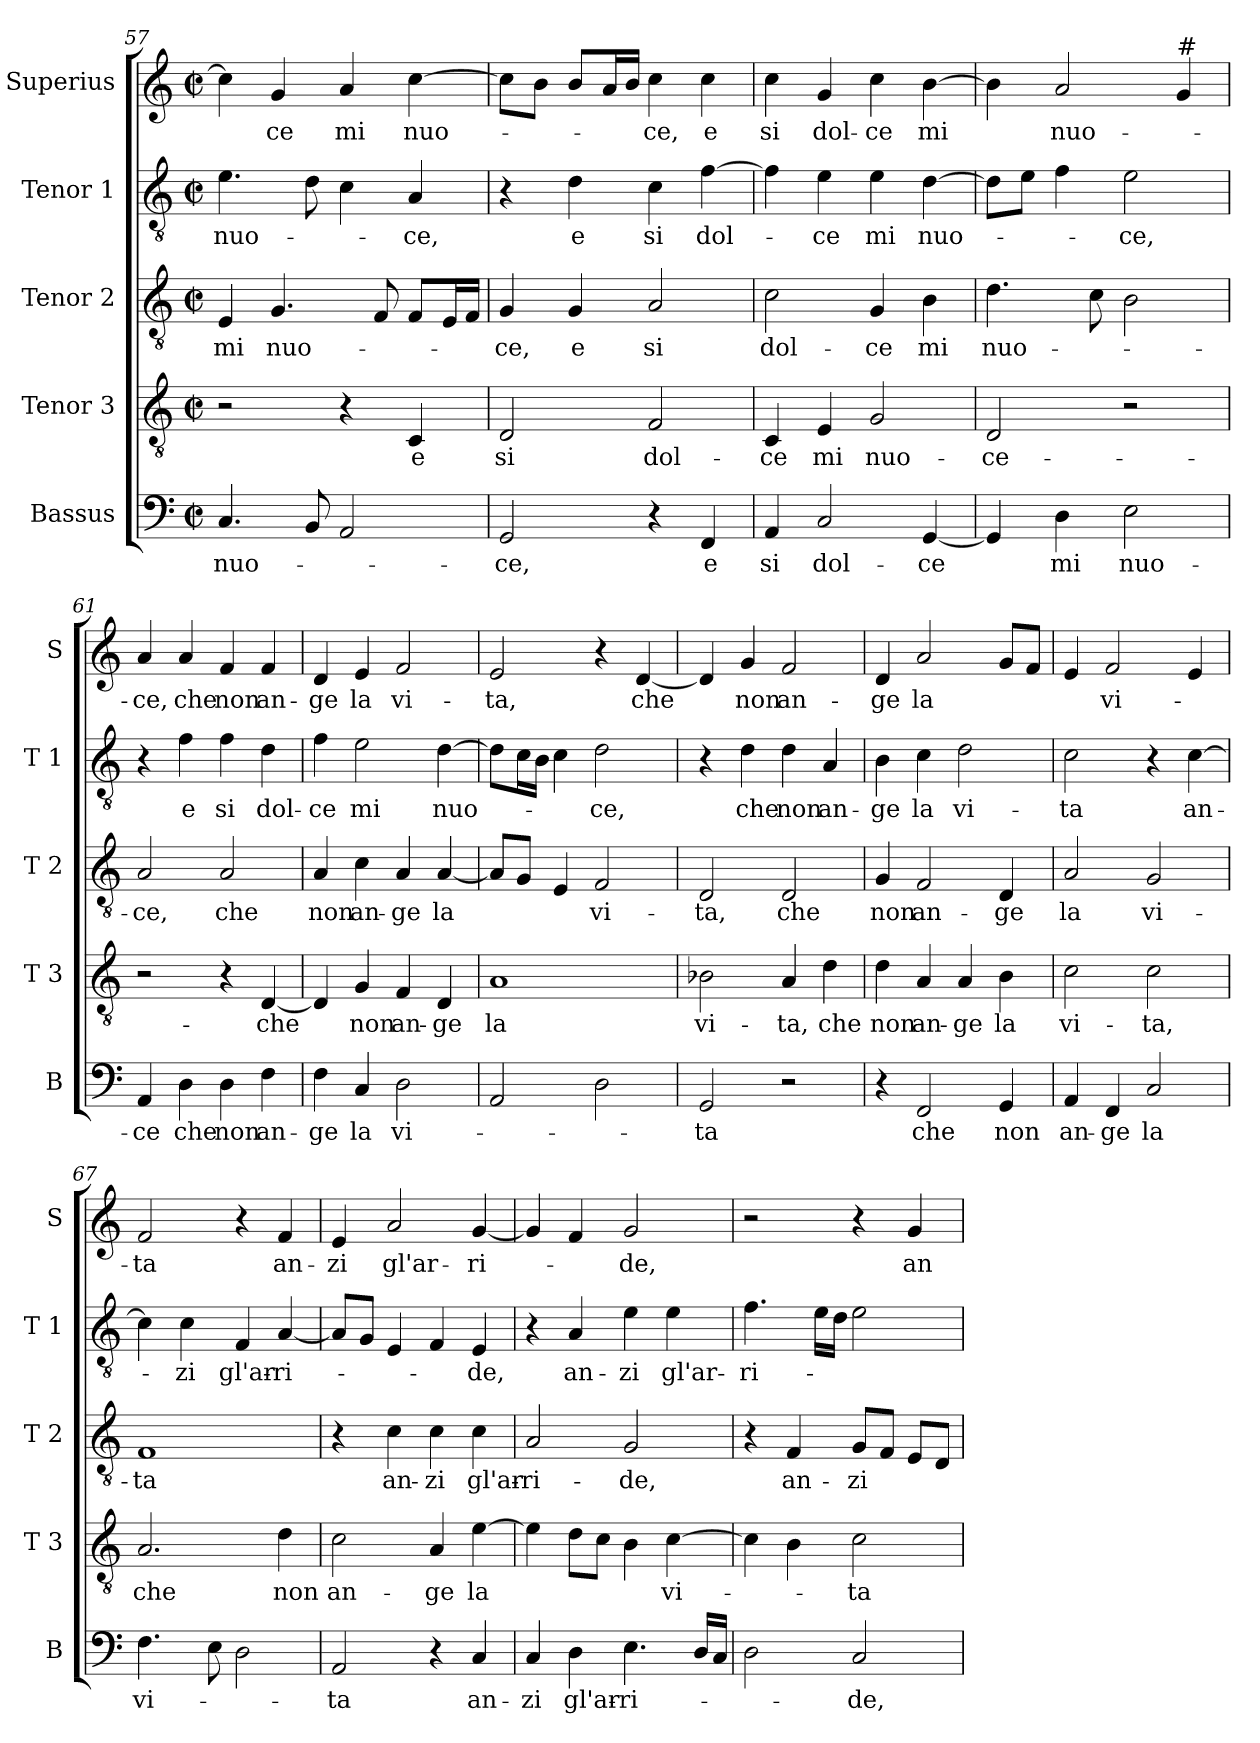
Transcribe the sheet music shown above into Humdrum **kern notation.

**kern	**text	**kern	**text	**kern	**text	**kern	**text	**kern	**text
*part5	*part5	*part4	*part4	*part3	*part3	*part2	*part2	*part1	*part1
*staff5	*staff5	*staff4	*staff4	*staff3	*staff3	*staff2	*staff2	*staff1	*staff1
*I"Bassus	*	*I"Tenor 3	*	*I"Tenor 2	*	*I"Tenor 1	*	*I"Superius	*
*I'B	*	*I'T 3	*	*I'T 2	*	*I'T 1	*	*I'S	*
*clefF4	*	*clefGv2	*	*clefGv2	*	*clefGv2	*	*clefG2	*
*k[]	*	*k[]	*	*k[]	*	*k[]	*	*k[]	*
*C:	*	*C:	*	*C:	*	*C:	*	*C:	*
*M2/2	*	*M2/2	*	*M2/2	*	*M2/2	*	*M2/2	*
*met(c|)	*	*met(c|)	*	*met(c|)	*	*met(c|)	*	*met(c|)	*
=57	=57	=57	=57	=57	=57	=57	=57	=57	=57
!	!LO:LY:b	!	!	!	!LO:LY:b	!	!LO:LY:b	!	!
4.C/	nuo-	2r	.	4E/	mi	4.e\	nuo-	4cc\]	.
!	!	!	!	!	!LO:LY:b	!	!	!	!LO:LY:b
.	.	.	.	4.G/	nuo-	.	.	4g/	-ce
8BB/	.	.	.	.	.	8d\	.	.	.
!	!	!	!	!	!	!	!	!	!LO:LY:b
2AA/	.	4r	.	.	.	4c\	.	4a/	mi
.	.	.	.	8F/	.	.	.	.	.
!	!	!	!LO:LY:b	!	!	!	!LO:LY:b	!	!LO:LY:b
.	.	4C/	e	8F/L	.	4A/	-ce,	[4cc\	nuo-
.	.	.	.	16E/L	.	.	.	.	.
.	.	.	.	16F/JJ	.	.	.	.	.
=58	=58	=58	=58	=58	=58	=58	=58	=58	=58
!	!LO:LY:b	!	!LO:LY:b	!	!LO:LY:b	!	!	!	!
2GG/	-ce,	2D/	si	4G/	-ce,	4r	.	8cc\L]	.
.	.	.	.	.	.	.	.	8b\J	.
!	!	!	!	!	!LO:LY:b	!	!LO:LY:b	!	!
.	.	.	.	4G/	e	4d\	e	8b/L	.
.	.	.	.	.	.	.	.	16a/L	.
.	.	.	.	.	.	.	.	16b/JJ	.
!	!	!	!LO:LY:b	!	!LO:LY:b	!	!LO:LY:b	!	!LO:LY:b
4r	.	2F/	dol-	2A/	si	4c\	si	4cc\	-ce,
!	!LO:LY:b	!	!	!	!	!	!LO:LY:b	!	!LO:LY:b
4FF/	e	.	.	.	.	[4f\	dol-	4cc\	e
=59	=59	=59	=59	=59	=59	=59	=59	=59	=59
!	!LO:LY:b	!	!LO:LY:b	!	!LO:LY:b	!	!	!	!LO:LY:b
4AA/	si	4C/	-ce	2c\	dol-	4f\]	.	4cc\	si
!	!LO:LY:b	!	!LO:LY:b	!	!	!	!LO:LY:b	!	!LO:LY:b
2C/	dol-	4E/	mi	.	.	4e\	-ce	4g/	dol-
!	!	!	!LO:LY:b	!	!LO:LY:b	!	!LO:LY:b	!	!LO:LY:b
.	.	2G/	nuo-	4G/	-ce	4e\	mi	4cc\	-ce
!	!LO:LY:b	!	!	!	!LO:LY:b	!	!LO:LY:b	!	!LO:LY:b
[4GG/	-ce	.	.	4B\	mi	[4d\	nuo-	[4b\	mi
=60	=60	=60	=60	=60	=60	=60	=60	=60	=60
!	!	!	!LO:LY:b	!	!LO:LY:b	!	!	!	!
4GG/]	.	2D/	-ce-	4.d\	nuo-	8d\L]	.	4b\]	.
.	.	.	.	.	.	8e\J	.	.	.
!	!LO:LY:b	!	!	!	!	!	!	!	!LO:LY:b
4D\	mi	.	.	.	.	4f\	.	2a/	nuo-
.	.	.	.	8c\	.	.	.	.	.
!	!LO:LY:b	!	!	!	!	!	!LO:LY:b	!	!
2E\	nuo-	2r	.	2B\	.	2e\	-ce,	.	.
!	!	!	!	!	!	!	!	!LO:TX:a:t=#	!
.	.	.	.	.	.	.	.	4g/	.
!!LO:PB:g=z
=61	=61	=61	=61	=61	=61	=61	=61	=61	=61
!	!LO:LY:b	!	!	!	!LO:LY:b	!	!	!	!LO:LY:b
4AA/	-ce	2r	.	2A/	-ce,	4r	.	4a/	-ce,
!	!LO:LY:b	!	!	!	!	!	!LO:LY:b	!	!LO:LY:b
4D\	che	.	.	.	.	4f\	e	4a/	che
!	!LO:LY:b	!	!	!	!LO:LY:b	!	!LO:LY:b	!	!LO:LY:b
4D\	non	4r	.	2A/	che	4f\	si	4f/	non
!	!LO:LY:b	!	!LO:LY:b	!	!	!	!LO:LY:b	!	!LO:LY:b
4F\	an-	[4D/	-che	.	.	4d\	dol-	4f/	an-
=62	=62	=62	=62	=62	=62	=62	=62	=62	=62
!	!LO:LY:b	!	!	!	!LO:LY:b	!	!LO:LY:b	!	!LO:LY:b
4F\	-ge	4D/]	.	4A/	non	4f\	-ce	4d/	-ge
!	!LO:LY:b	!	!LO:LY:b	!	!LO:LY:b	!	!LO:LY:b	!	!LO:LY:b
4C/	la	4G/	non	4c\	an-	2e\	mi	4e/	la
!	!LO:LY:b	!	!LO:LY:b	!	!LO:LY:b	!	!	!	!LO:LY:b
2D\	vi-	4F/	an-	4A/	-ge	.	.	2f/	vi-
!	!	!	!LO:LY:b	!	!LO:LY:b	!	!LO:LY:b	!	!
.	.	4D/	-ge	[4A/	la	[4d\	nuo-	.	.
=63	=63	=63	=63	=63	=63	=63	=63	=63	=63
!	!	!	!LO:LY:b	!	!	!	!	!	!LO:LY:b
2AA/	.	1A	la	8A/L]	.	8d\L]	.	2e/	-ta,
.	.	.	.	8G/J	.	16c\L	.	.	.
.	.	.	.	.	.	16B\JJ	.	.	.
.	.	.	.	4E/	.	4c\	.	.	.
!	!	!	!	!	!LO:LY:b	!	!LO:LY:b	!	!
2D\	.	.	.	2F/	vi-	2d\	-ce,	4r	.
!	!	!	!	!	!	!	!	!	!LO:LY:b
.	.	.	.	.	.	.	.	[4d/	che
=64	=64	=64	=64	=64	=64	=64	=64	=64	=64
!	!LO:LY:b	!	!LO:LY:b	!	!LO:LY:b	!	!	!	!
2GG/	-ta	2B-X\	vi-	2D/	-ta,	4r	.	4d/]	.
!	!	!	!	!	!	!	!LO:LY:b	!	!LO:LY:b
.	.	.	.	.	.	4d\	che	4g/	non
!	!	!	!LO:LY:b	!	!LO:LY:b	!	!LO:LY:b	!	!LO:LY:b
2r	.	4A/	-ta,	2D/	che	4d\	non	2f/	an-
!	!	!	!LO:LY:b	!	!	!	!LO:LY:b	!	!
.	.	4d\	che	.	.	4A/	an-	.	.
=65	=65	=65	=65	=65	=65	=65	=65	=65	=65
!	!	!	!LO:LY:b	!	!LO:LY:b	!	!LO:LY:b	!	!LO:LY:b
4r	.	4d\	non	4G/	non	4B\	-ge	4d/	-ge
!	!LO:LY:b	!	!LO:LY:b	!	!LO:LY:b	!	!LO:LY:b	!	!LO:LY:b
2FF/	che	4A/	an-	2F/	an-	4c\	la	2a/	la
!	!	!	!LO:LY:b	!	!	!	!LO:LY:b	!	!
.	.	4A/	-ge	.	.	2d\	vi-	.	.
!	!LO:LY:b	!	!LO:LY:b	!	!LO:LY:b	!	!	!	!
4GG/	non	4B\	la	4D/	-ge	.	.	8g/L	.
.	.	.	.	.	.	.	.	8f/J	.
=66	=66	=66	=66	=66	=66	=66	=66	=66	=66
!	!LO:LY:b	!	!LO:LY:b	!	!LO:LY:b	!	!LO:LY:b	!	!
4AA/	an-	2c\	vi-	2A/	la	2c\	-ta	4e/	.
!	!LO:LY:b	!	!	!	!	!	!	!	!LO:LY:b
4FF/	-ge	.	.	.	.	.	.	2f/	vi-
!	!LO:LY:b	!	!LO:LY:b	!	!LO:LY:b	!	!	!	!
2C/	la	2c\	-ta,	2G/	vi-	4r	.	.	.
!	!	!	!	!	!	!	!LO:LY:b	!	!
.	.	.	.	.	.	[4c\	an-	4e/	.
!!LO:LB:g=z
=67	=67	=67	=67	=67	=67	=67	=67	=67	=67
!	!LO:LY:b	!	!LO:LY:b	!	!LO:LY:b	!	!	!	!LO:LY:b
4.F\	vi-	2.A/	che	1F	-ta	4c\]	.	2f/	-ta
!	!	!	!	!	!	!	!LO:LY:b	!	!
.	.	.	.	.	.	4c\	-zi	.	.
8E\	.	.	.	.	.	.	.	.	.
!	!	!	!	!	!	!	!LO:LY:b	!	!
2D\	.	.	.	.	.	4F/	gl'ar-	4r	.
!	!	!	!LO:LY:b	!	!	!	!LO:LY:b	!	!LO:LY:b
.	.	4d\	non	.	.	[4A/	-ri-	4f/	an-
=68	=68	=68	=68	=68	=68	=68	=68	=68	=68
!	!LO:LY:b	!	!LO:LY:b	!	!	!	!	!	!LO:LY:b
2AA/	-ta	2c\	an-	4r	.	8A/L]	.	4e/	-zi
.	.	.	.	.	.	8G/J	.	.	.
!	!	!	!	!	!LO:LY:b	!	!	!	!LO:LY:b
.	.	.	.	4c\	an-	4E/	.	2a/	gl'ar-
!	!	!	!LO:LY:b	!	!LO:LY:b	!	!	!	!
4r	.	4A/	-ge	4c\	-zi	4F/	.	.	.
!	!LO:LY:b	!	!LO:LY:b	!	!LO:LY:b	!	!LO:LY:b	!	!LO:LY:b
4C/	an-	[4e\	la	4c\	gl'ar-	4E/	-de,	[4g/	-ri-
=69	=69	=69	=69	=69	=69	=69	=69	=69	=69
!	!LO:LY:b	!	!	!	!LO:LY:b	!	!	!	!
4C/	-zi	4e\]	.	2A/	-ri-	4r	.	4g/]	.
!	!LO:LY:b	!	!	!	!	!	!LO:LY:b	!	!
4D\	gl'ar-	8d\L	.	.	.	4A/	an-	4f/	.
.	.	8c\J	.	.	.	.	.	.	.
!	!LO:LY:b	!	!	!	!LO:LY:b	!	!LO:LY:b	!	!LO:LY:b
4.E\	-ri-	4B\	.	2G/	-de,	4e\	-zi	2g/	-de,
!	!	!	!LO:LY:b	!	!	!	!LO:LY:b	!	!
.	.	[4c\	vi-	.	.	4e\	gl'ar-	.	.
16D/LL	.	.	.	.	.	.	.	.	.
16C/JJ	.	.	.	.	.	.	.	.	.
=70	=70	=70	=70	=70	=70	=70	=70	=70	=70
!	!	!	!	!	!	!	!LO:LY:b	!	!
2D\	.	4c\]	.	4r	.	4.f\	-ri-	2r	.
!	!	!	!	!	!LO:LY:b	!	!	!	!
.	.	4B\	.	4F/	an-	.	.	.	.
.	.	.	.	.	.	16e\LL	.	.	.
.	.	.	.	.	.	16d\JJ	.	.	.
!	!LO:LY:b	!	!LO:LY:b	!	!LO:LY:b	!	!	!	!
2C/	-de,	2c\	-ta	8G/L	-zi	2e\	.	4r	.
.	.	.	.	8F/J	.	.	.	.	.
!	!	!	!	!	!	!	!	!	!LO:LY:b
.	.	.	.	8E/L	.	.	.	4g/	an-
.	.	.	.	8D/J	.	.	.	.	.
=	=	=	=	=	=	=	=	=	=
*-	*-	*-	*-	*-	*-	*-	*-	*-	*-
